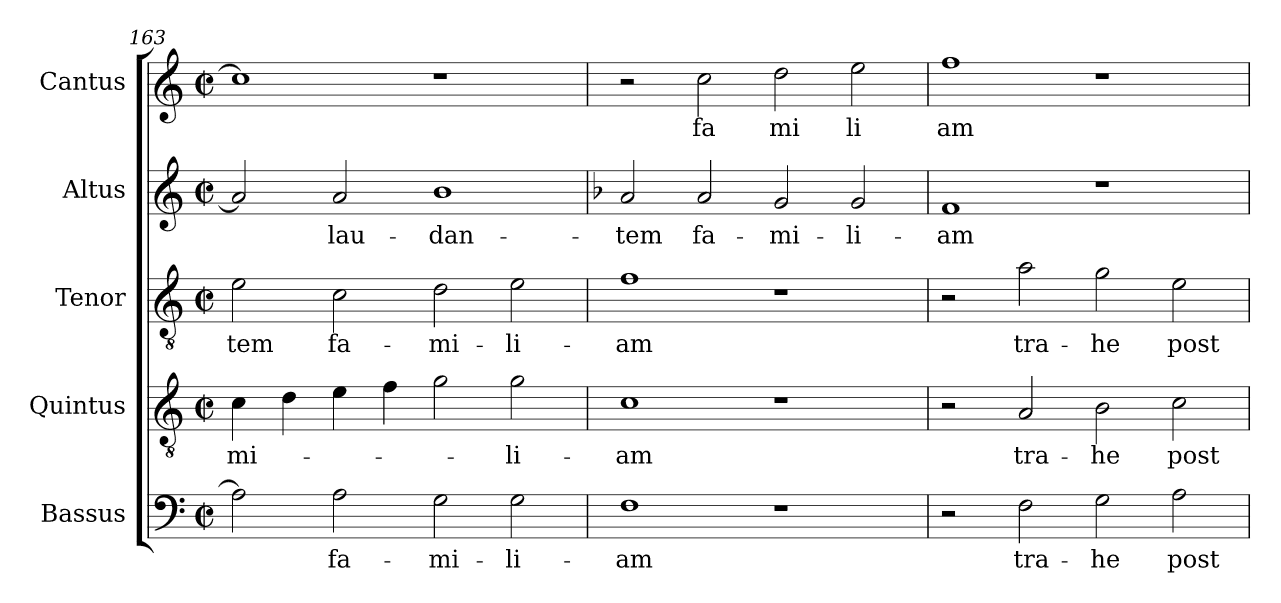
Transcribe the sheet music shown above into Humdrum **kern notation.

**kern	**text	**kern	**text	**kern	**text	**kern	**text	**kern	**text
*part5	*part5	*part4	*part4	*part3	*part3	*part2	*part2	*part1	*part1
*staff5	*staff5	*staff4	*staff4	*staff3	*staff3	*staff2	*staff2	*staff1	*staff1
*I"Bassus	*	*I"Quintus	*	*I"Tenor	*	*I"Altus	*	*I"Cantus	*
*clefF4	*	*clefGv2	*	*clefGv2	*	*clefG2	*	*clefG2	*
*	*	*	*	*	*	*k[]	*	*	*
*	*	*	*	*	*	*C:	*	*	*
*M2/2	*	*M2/2	*	*M2/2	*	*M2/2	*	*M2/2	*
*met(c|)	*	*met(c|)	*	*met(c|)	*	*met(c|)	*	*met(c|)	*
=163	=163	=163	=163	=163	=163	=163	=163	=163	=163
!	!	!	!LO:LY:b	!	!LO:LY:b:cj	!	!	!	!
2A\]	.	4c\	-mi-	2e\	-tem	2a/]	.	1cc]	.
.	.	4d\	.	.	.	.	.	.	.
!	!LO:LY:b:cj	!	!	!	!LO:LY:b:cj	!	!LO:LY:b:cj	!	!
2A\	fa-	4e\	.	2c\	fa-	2a/	lau-	.	.
.	.	4f\	.	.	.	.	.	.	.
!	!LO:LY:b:cj	!	!	!	!LO:LY:b:cj	!	!LO:LY:b:cj	!	!
2G\	-mi-	2g\	.	2d\	-mi-	1b	-dan-	1r	.
!	!LO:LY:b:cj	!	!LO:LY:b:cj	!	!LO:LY:b:cj	!	!	!	!
2G\	-li-	2g\	-li-	2e\	-li-	.	.	.	.
=164	=164	=164	=164	=164	=164	=164	=164	=164	=164
*	*	*	*	*	*	*k[b-]	*	*	*
*	*	*	*	*	*	*F:	*	*	*
!	!LO:LY:b:cj	!	!LO:LY:b:cj	!	!LO:LY:b:cj	!	!LO:LY:b:cj	!	!
1F	-am	1c	-am	1f	-am	2a/	-tem	2r	.
!	!	!	!	!	!	!	!LO:LY:b:cj	!	!LO:LY:b:cj
.	.	.	.	.	.	2a/	fa-	2cc\	fa
!	!	!	!	!	!	!	!LO:LY:b:cj	!	!LO:LY:b:cj
1r	.	1r	.	1r	.	2g/	-mi-	2dd\	mi
!	!	!	!	!	!	!	!LO:LY:b:cj	!	!LO:LY:b:cj
.	.	.	.	.	.	2g/	-li-	2ee\	li
=165	=165	=165	=165	=165	=165	=165	=165	=165	=165
!	!	!	!	!	!	!	!LO:LY:b:cj	!	!LO:LY:b:cj
2r	.	2r	.	2r	.	1f	-am	1ff	am
!	!LO:LY:b:cj	!	!LO:LY:b:cj	!	!LO:LY:b:cj	!	!	!	!
2F\	tra-	2A/	tra-	2a\	tra-	.	.	.	.
!	!LO:LY:b:cj	!	!LO:LY:b:cj	!	!LO:LY:b:cj	!	!	!	!
2G\	-he	2B\	-he	2g\	-he	1r	.	1r	.
!	!LO:LY:b:cj	!	!LO:LY:b:cj	!	!LO:LY:b:cj	!	!	!	!
2A\	post	2c\	post	2e\	post	.	.	.	.
=	=	=	=	=	=	=	=	=	=
*-	*-	*-	*-	*-	*-	*-	*-	*-	*-
